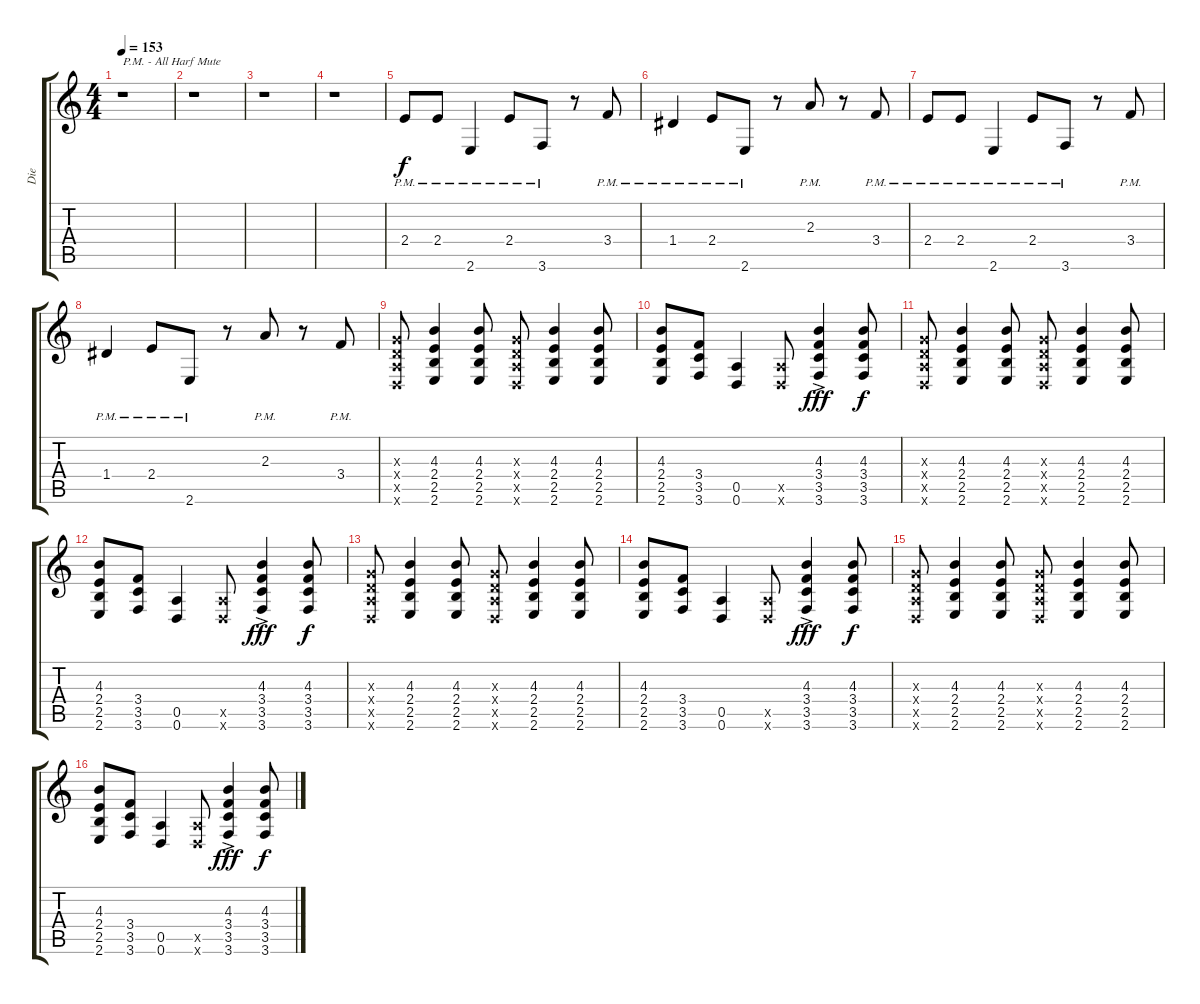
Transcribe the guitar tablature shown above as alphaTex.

\track ("Die" "Die") {instrument distortionguitar}
\staff {score tabs}
\tuning (E4 B3 G3 D3 A2 D2) {hide}
\ts (4 4)
\tempo 153
\clef g2
\ks c
r.1{txt "P.M. - All Harf Mute" dy f instrument distortionguitar} |
r.1 |
r.1 |
r.1 |
2.4{pm}.8 2.4{pm}.8 2.6{pm}.4 2.4{pm}.8 3.6{pm}.8 r.8 3.4{pm}.8 |
1.4{pm}.4 2.4{pm}.8 2.6{pm}.8 r.8 2.3{pm}.8 r.8 3.4{pm}.8 |
2.4{pm}.8 2.4{pm}.8 2.6{pm}.4 2.4{pm}.8 3.6{pm}.8 r.8 3.4{pm}.8 |
1.4{pm}.4 2.4{pm}.8 2.6{pm}.8 r.8 2.3{pm}.8 r.8 3.4{pm}.8 |
(0.3{x} 0.4{x} 0.5{x} 0.6{x}).8 (4.3 2.4 2.5 2.6).4 (4.3 2.4 2.5 2.6).8 (0.3{x} 0.4{x} 0.5{x} 0.6{x}).8 (4.3 2.4 2.5 2.6).4 (4.3 2.4 2.5 2.6).8 |
(4.3 2.4 2.5 2.6).8 (3.4 3.5 3.6).8 (0.5 0.6).4 (0.5{x} 0.6{x}).8 (4.3{ac} 3.4{ac} 3.5{ac} 3.6{ac}).4{dy fff} (4.3 3.4 3.5 3.6).8{dy f} |
(0.3{x} 0.4{x} 0.5{x} 0.6{x}).8 (4.3 2.4 2.5 2.6).4 (4.3 2.4 2.5 2.6).8 (0.3{x} 0.4{x} 0.5{x} 0.6{x}).8 (4.3 2.4 2.5 2.6).4 (4.3 2.4 2.5 2.6).8 |
(4.3 2.4 2.5 2.6).8 (3.4 3.5 3.6).8 (0.5 0.6).4 (0.5{x} 0.6{x}).8 (4.3{ac} 3.4{ac} 3.5{ac} 3.6{ac}).4{dy fff} (4.3 3.4 3.5 3.6).8{dy f} |
(0.3{x} 0.4{x} 0.5{x} 0.6{x}).8 (4.3 2.4 2.5 2.6).4 (4.3 2.4 2.5 2.6).8 (0.3{x} 0.4{x} 0.5{x} 0.6{x}).8 (4.3 2.4 2.5 2.6).4 (4.3 2.4 2.5 2.6).8 |
(4.3 2.4 2.5 2.6).8 (3.4 3.5 3.6).8 (0.5 0.6).4 (0.5{x} 0.6{x}).8 (4.3{ac} 3.4{ac} 3.5{ac} 3.6{ac}).4{dy fff} (4.3 3.4 3.5 3.6).8{dy f} |
(0.3{x} 0.4{x} 0.5{x} 0.6{x}).8 (4.3 2.4 2.5 2.6).4 (4.3 2.4 2.5 2.6).8 (0.3{x} 0.4{x} 0.5{x} 0.6{x}).8 (4.3 2.4 2.5 2.6).4 (4.3 2.4 2.5 2.6).8 |
(4.3 2.4 2.5 2.6).8 (3.4 3.5 3.6).8 (0.5 0.6).4 (0.5{x} 0.6{x}).8 (4.3{ac} 3.4{ac} 3.5{ac} 3.6{ac}).4{dy fff} (4.3 3.4 3.5 3.6).8{dy f}
